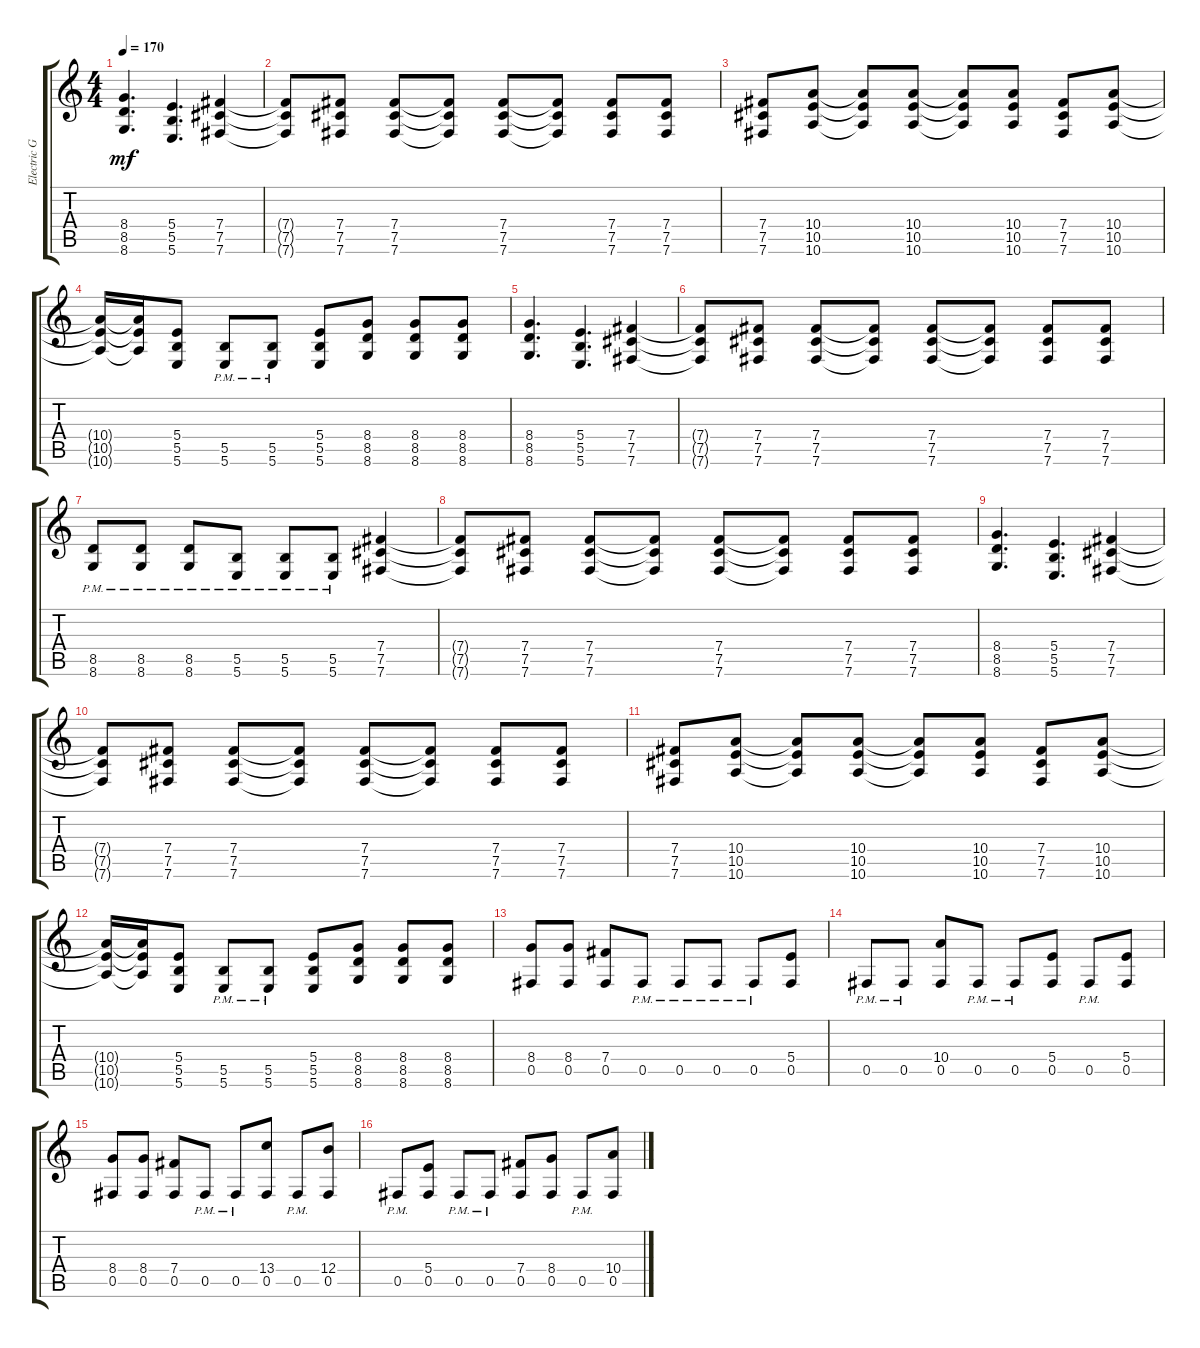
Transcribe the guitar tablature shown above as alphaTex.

\track ("Electric Guitar 2" "Electric G") {instrument distortionguitar}
\staff {score tabs}
\tuning (Db4 Ab3 E3 B2 Gb2 B1) {hide}
\ts (4 4)
\tempo 170
\clef g2
\ks c
(8.4 8.5 8.6).4{d dy mf} (5.4 5.5 5.6).4{d} (7.4 7.5 7.6).4 |
(7.4{t} 7.5{t} 7.6{t}).8 (7.4 7.5 7.6).8 (7.4 7.5 7.6).8 (7.4{t} 7.5{t} 7.6{t}).8 (7.4 7.5 7.6).8 (7.4{t} 7.5{t} 7.6{t}).8 (7.4 7.5 7.6).8 (7.4 7.5 7.6).8 |
(7.4 7.5 7.6).8 (10.4 10.5 10.6).8 (10.4{t} 10.5{t} 10.6{t}).8 (10.4 10.5 10.6).8 (10.4{t} 10.5{t} 10.6{t}).8 (10.4 10.5 10.6).8 (7.4 7.5 7.6).8 (10.4 10.5 10.6).8 |
(10.4{t} 10.5{t} 10.6{t}).16 (10.4{t} 10.5{t} 10.6{t}).16 (5.4 5.5 5.6).8 (5.5{pm} 5.6{pm}).8 (5.5{pm} 5.6{pm}).8 (5.4 5.5 5.6).8 (8.4 8.5 8.6).8 (8.4 8.5 8.6).8 (8.4 8.5 8.6).8 |
(8.4 8.5 8.6).4{d} (5.4 5.5 5.6).4{d} (7.4 7.5 7.6).4 |
(7.4{t} 7.5{t} 7.6{t}).8 (7.4 7.5 7.6).8 (7.4 7.5 7.6).8 (7.4{t} 7.5{t} 7.6{t}).8 (7.4 7.5 7.6).8 (7.4{t} 7.5{t} 7.6{t}).8 (7.4 7.5 7.6).8 (7.4 7.5 7.6).8 |
(8.5{pm} 8.6{pm}).8 (8.5{pm} 8.6{pm}).8 (8.5{pm} 8.6{pm}).8 (5.5{pm} 5.6{pm}).8 (5.5{pm} 5.6{pm}).8 (5.5{pm} 5.6{pm}).8 (7.4 7.5 7.6).4 |
(7.4{t} 7.5{t} 7.6{t}).8 (7.4 7.5 7.6).8 (7.4 7.5 7.6).8 (7.4{t} 7.5{t} 7.6{t}).8 (7.4 7.5 7.6).8 (7.4{t} 7.5{t} 7.6{t}).8 (7.4 7.5 7.6).8 (7.4 7.5 7.6).8 |
(8.4 8.5 8.6).4{d} (5.4 5.5 5.6).4{d} (7.4 7.5 7.6).4 |
(7.4{t} 7.5{t} 7.6{t}).8 (7.4 7.5 7.6).8 (7.4 7.5 7.6).8 (7.4{t} 7.5{t} 7.6{t}).8 (7.4 7.5 7.6).8 (7.4{t} 7.5{t} 7.6{t}).8 (7.4 7.5 7.6).8 (7.4 7.5 7.6).8 |
(7.4 7.5 7.6).8 (10.4 10.5 10.6).8 (10.4{t} 10.5{t} 10.6{t}).8 (10.4 10.5 10.6).8 (10.4{t} 10.5{t} 10.6{t}).8 (10.4 10.5 10.6).8 (7.4 7.5 7.6).8 (10.4 10.5 10.6).8 |
(10.4{t} 10.5{t} 10.6{t}).16 (10.4{t} 10.5{t} 10.6{t}).16 (5.4 5.5 5.6).8 (5.5{pm} 5.6{pm}).8 (5.5{pm} 5.6{pm}).8 (5.4 5.5 5.6).8 (8.4 8.5 8.6).8 (8.4 8.5 8.6).8 (8.4 8.5 8.6).8 |
(8.4 0.5).8 (8.4 0.5).8 (7.4 0.5).8 0.5{pm}.8 0.5{pm}.8 0.5{pm}.8 0.5{pm}.8 (5.4 0.5).8 |
0.5{pm}.8 0.5{pm}.8 (10.4 0.5).8 0.5{pm}.8 0.5{pm}.8 (5.4 0.5).8 0.5{pm}.8 (5.4 0.5).8 |
(8.4 0.5).8 (8.4 0.5).8 (7.4 0.5).8 0.5{pm}.8 0.5{pm}.8 (13.4 0.5).8 0.5{pm}.8 (12.4 0.5).8 |
0.5{pm}.8 (5.4 0.5).8 0.5{pm}.8 0.5{pm}.8 (7.4 0.5).8 (8.4 0.5).8 0.5{pm}.8 (10.4 0.5).8
